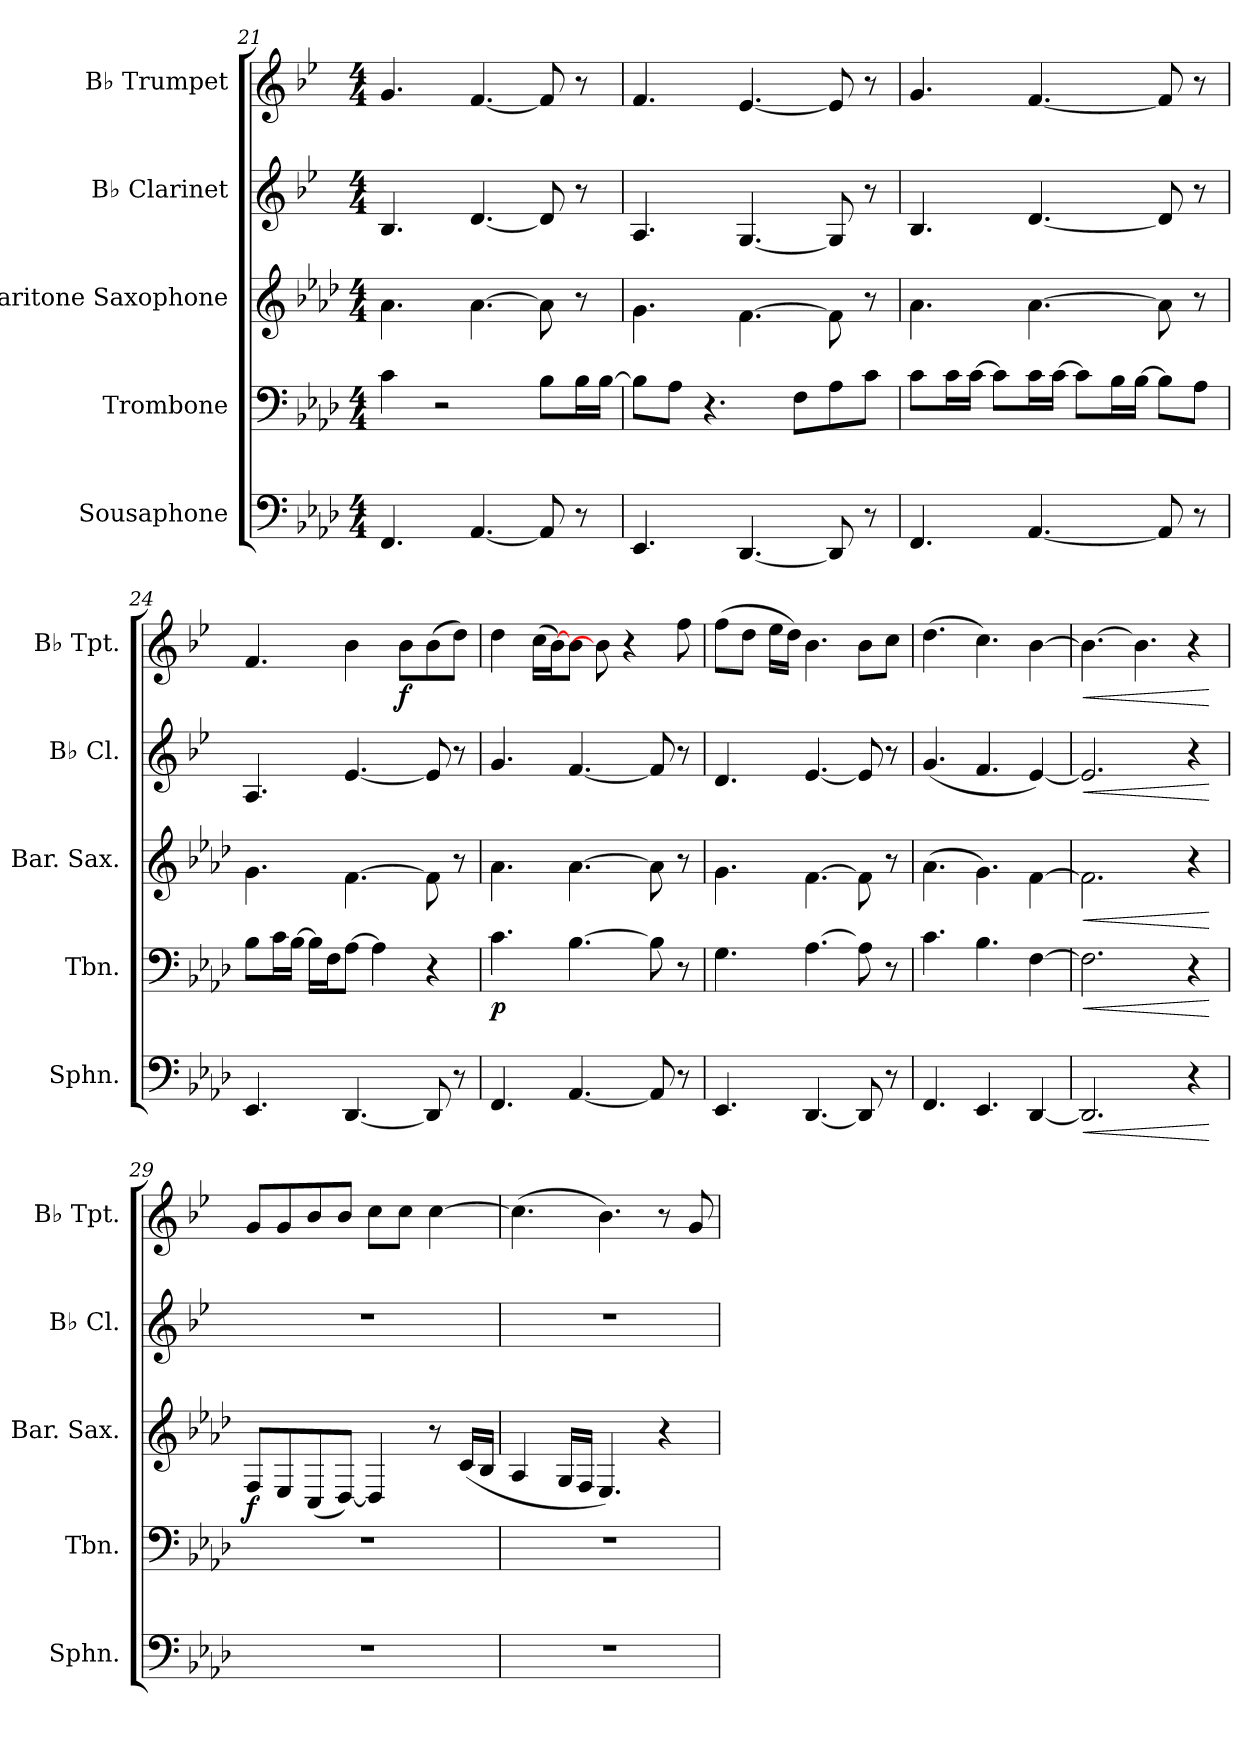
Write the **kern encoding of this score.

**kern	**dynam	**kern	**dynam	**kern	**dynam	**kern	**dynam	**kern	**dynam
*part5	*part5	*part4	*part4	*part3	*part3	*part2	*part2	*part1	*part1
*staff5	*staff5	*staff4	*staff4	*staff3	*staff3	*staff2	*staff2	*staff1	*staff1
*I"Sousaphone	*	*I"Trombone	*	*I"Baritone Saxophone	*	*I"B♭ Clarinet	*	*I"B♭ Trumpet	*
*I'Sphn.	*	*I'Tbn.	*	*I'Bar. Sax.	*	*I'B♭ Cl.	*	*I'B♭ Tpt.	*
*clefF4	*	*clefF4	*	*clefG2	*	*clefG2	*	*clefG2	*
*	*	*	*	*ITrd12c21	*	*ITrd1c2	*	*ITrd1c2	*
*k[b-e-a-d-]	*	*k[b-e-a-d-]	*	*k[b-e-a-d-]	*	*k[b-e-a-d-]	*	*k[b-e-a-d-]	*
*M4/4	*	*M4/4	*	*M4/4	*	*M4/4	*	*M4/4	*
=21	=21	=21	=21	=21	=21	=21	=21	=21	=21
4.FF/	.	4c\	.	4.A-\	.	4.A-/	.	4.f/	.
.	.	2r	.	.	.	.	.	.	.
[4.AA-/	.	.	.	[4.A-\	.	[4.c/	.	[4.e-/	.
8AA-/]	.	8B-\L	.	8A-\]	.	8c/]	.	8e-/]	.
8r	.	16B-\L	.	8r	.	8r	.	8r	.
.	.	[16B-\JJ	.	.	.	.	.	.	.
=22	=22	=22	=22	=22	=22	=22	=22	=22	=22
4.EE-/	.	8B-\L]	.	4.G\	.	4.G/	.	4.e-/	.
.	.	8A-\J	.	.	.	.	.	.	.
.	.	4.r	.	.	.	.	.	.	.
[4.DD-/	.	.	.	[4.F\	.	[4.F/	.	[4.d-/	.
.	.	8F\L	.	.	.	.	.	.	.
8DD-/]	.	8A-\	.	8F\]	.	8F/]	.	8d-/]	.
8r	.	8c\J	.	8r	.	8r	.	8r	.
=23	=23	=23	=23	=23	=23	=23	=23	=23	=23
4.FF/	.	8c\L	.	4.A-\	.	4.A-/	.	4.f/	.
.	.	16c\L	.	.	.	.	.	.	.
.	.	[16c\JJ	.	.	.	.	.	.	.
.	.	8c\L]	.	.	.	.	.	.	.
[4.AA-/	.	16c\L	.	[4.A-\	.	[4.c/	.	[4.e-/	.
.	.	[16c\JJ	.	.	.	.	.	.	.
.	.	8c\L]	.	.	.	.	.	.	.
.	.	16B-\L	.	.	.	.	.	.	.
.	.	[16B-\JJ	.	.	.	.	.	.	.
8AA-/]	.	8B-\L]	.	8A-\]	.	8c/]	.	8e-/]	.
8r	.	8A-\J	.	8r	.	8r	.	8r	.
!!LO:LB:g=z
=24	=24	=24	=24	=24	=24	=24	=24	=24	=24
4.EE-/	.	8B-\L	.	4.G\	.	4.G/	.	4.e-/	.
.	.	16c\L	.	.	.	.	.	.	.
.	.	[16B-\JJ	.	.	.	.	.	.	.
.	.	16B-\LL]	.	.	.	.	.	.	.
.	.	16F\J	.	.	.	.	.	.	.
[4.DD-/	.	[8A-\J	.	[4.F\	.	[4.d-/	.	4a-\	.
.	.	4A-\]	.	.	.	.	.	.	.
!	!	!	!	!	!	!	!	!	!LO:DY:b
.	.	.	.	.	.	.	.	8a-\L	f
8DD-/]	.	4r	.	8F\]	.	8d-/]	.	(>8a-\	.
8r	.	.	.	8r	.	8r	.	8cc\J)	.
=25	=25	=25	=25	=25	=25	=25	=25	=25	=25
!	!	!	!LO:DY:b	!	!	!	!	!	!
4.FF/	.	4.c\	p	4.A-\	.	4.f/	.	4cc\	.
.	.	.	.	.	.	.	.	(>16b-\LL	.
.	.	.	.	.	.	.	.	[16a-\J)	.
[4.AA-/	.	[4.B-\	.	[4.A-\	.	[4.e-/	.	8a-\J	.
.	.	.	.	.	.	.	.	8a-\]	.
.	.	.	.	.	.	.	.	4r	.
8AA-/]	.	8B-\]	.	8A-\]	.	8e-/]	.	.	.
8r	.	8r	.	8r	.	8r	.	8ee-\	.
=26	=26	=26	=26	=26	=26	=26	=26	=26	=26
4.EE-/	.	4.G\	.	4.G\	.	4.c/	.	(>8ee-\L	.
.	.	.	.	.	.	.	.	8cc\J	.
.	.	.	.	.	.	.	.	16dd-\LL	.
.	.	.	.	.	.	.	.	16cc\JJ)	.
[4.DD-/	.	[4.A-\	.	[4.F\	.	[4.d-/	.	4.a-\	.
8DD-/]	.	8A-\]	.	8F\]	.	8d-/]	.	8a-\L	.
8r	.	8r	.	8r	.	8r	.	8b-\J	.
=27	=27	=27	=27	=27	=27	=27	=27	=27	=27
4.FF/	.	4.c\	.	(>4.A-\	.	(<4.f/	.	(>4.cc\	.
4.EE-/	.	4.B-\	.	4.G\)	.	4.e-/	.	4.b-\)	.
[4DD-/	.	[4F\	.	[4F\	.	[4d-/)	.	[4a-\	.
=28	=28	=28	=28	=28	=28	=28	=28	=28	=28
!	!LO:HP:b	!	!LO:HP:b	!	!LO:HP:b	!	!LO:HP:b	!	!LO:HP:b
2.DD-/]	<	2.F\]	<	2.F\]	<	2.d-/]	<	4.a-\_	<
.	.	.	.	.	.	.	.	4.a-\]	.
4r	.	4r	.	4r	.	4r	.	4r	.
.	[	.	[	.	[	.	[	.	[
=29	=29	=29	=29	=29	=29	=29	=29	=29	=29
!	!	!	!	!	!LO:DY:b	!	!	!	!
1r	.	1r	.	8FF/L	f	1r	.	8f/L	.
.	.	.	.	8EE-/	.	.	.	8f/	.
.	.	.	.	(<8CC/	.	.	.	8a-/	.
.	.	.	.	[8DD-/J)	.	.	.	8a-/J	.
.	.	.	.	4DD-/]	.	.	.	8b-\L	.
.	.	.	.	.	.	.	.	8b-\J	.
.	.	.	.	8r	.	.	.	[4b-\	.
.	.	.	.	(<16C/LL	.	.	.	.	.
.	.	.	.	16BB-/JJ	.	.	.	.	.
=30	=30	=30	=30	=30	=30	=30	=30	=30	=30
1r	.	1r	.	4AA-/	.	1r	.	(>4.b-\]	.
.	.	.	.	16GG/LL	.	.	.	.	.
.	.	.	.	16FF/JJ	.	.	.	.	.
.	.	.	.	4.EE-/)	.	.	.	4.a-\)	.
.	.	.	.	4r	.	.	.	8r	.
.	.	.	.	.	.	.	.	8f/	.
=	=	=	=	=	=	=	=	=	=
*-	*-	*-	*-	*-	*-	*-	*-	*-	*-
